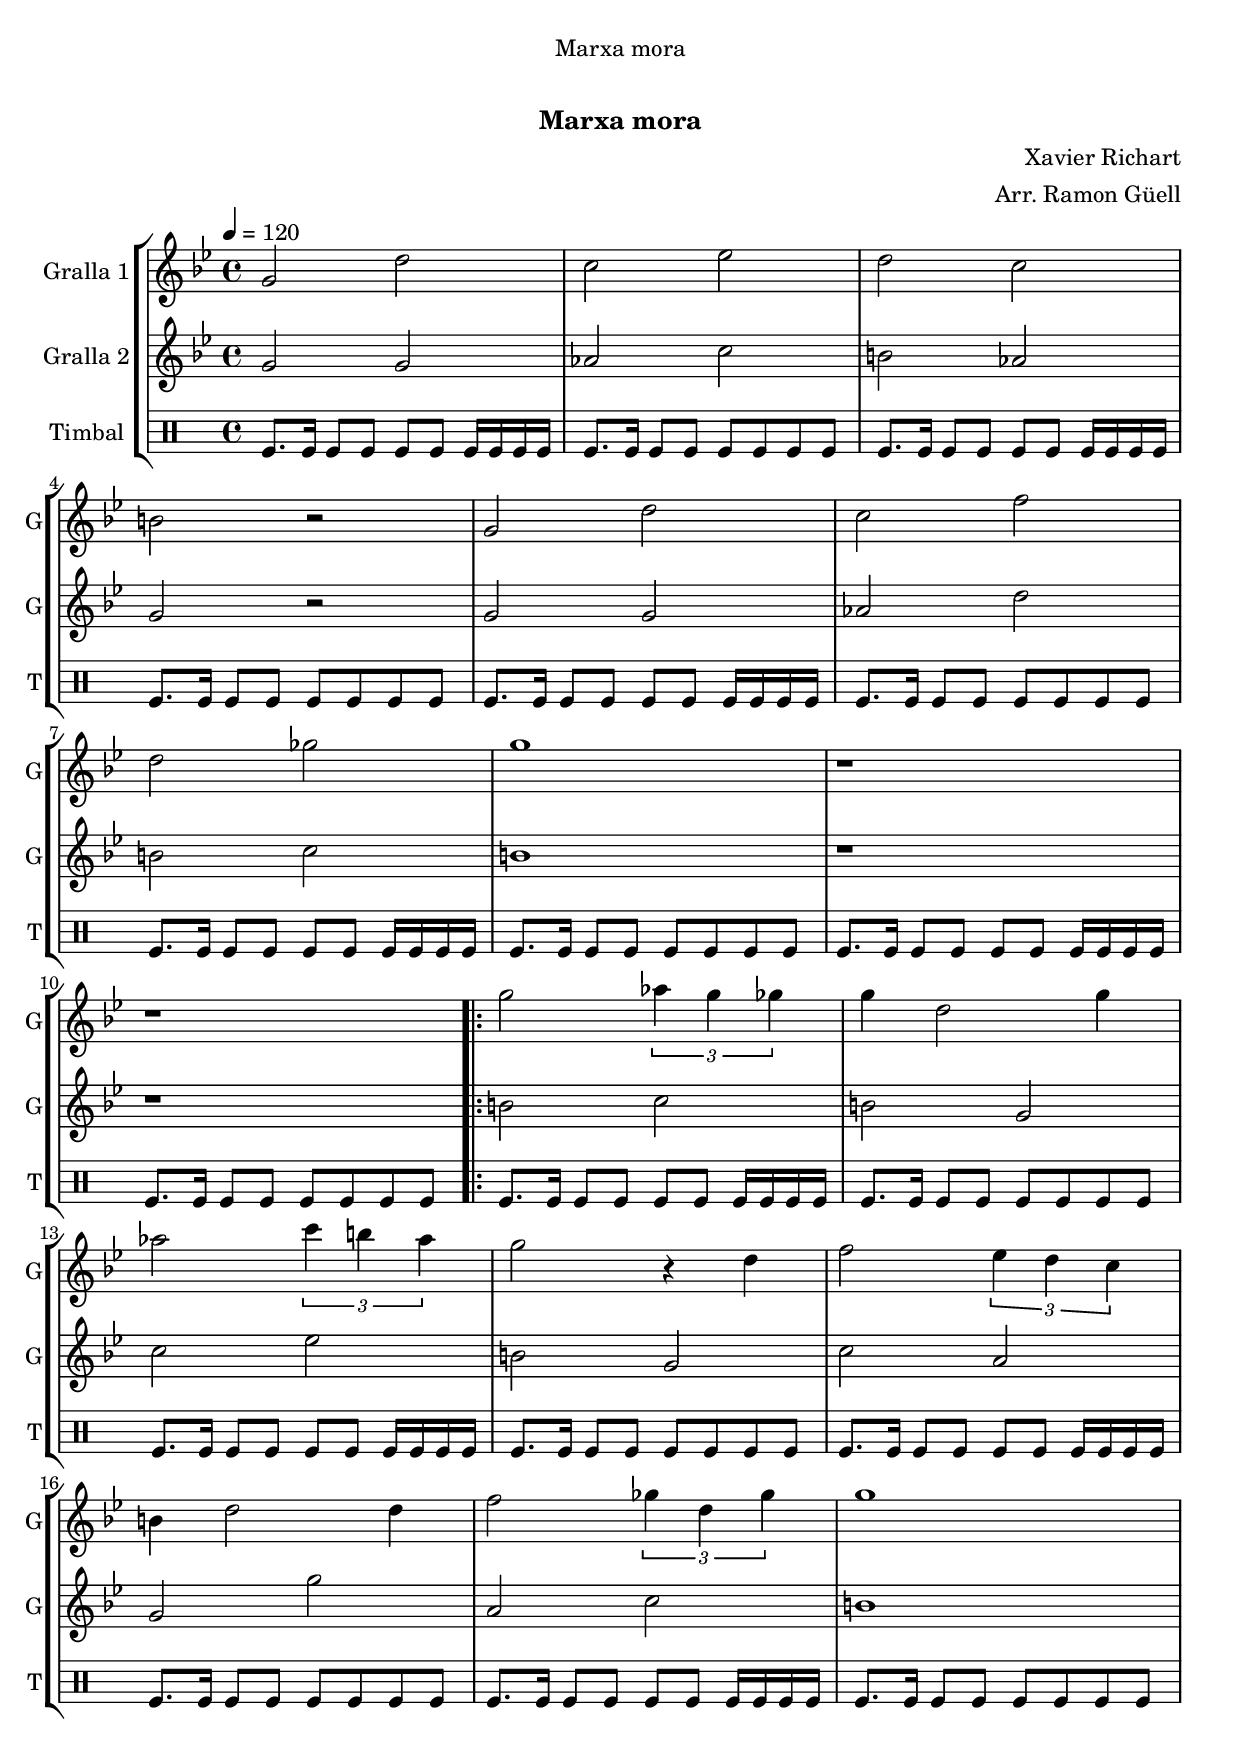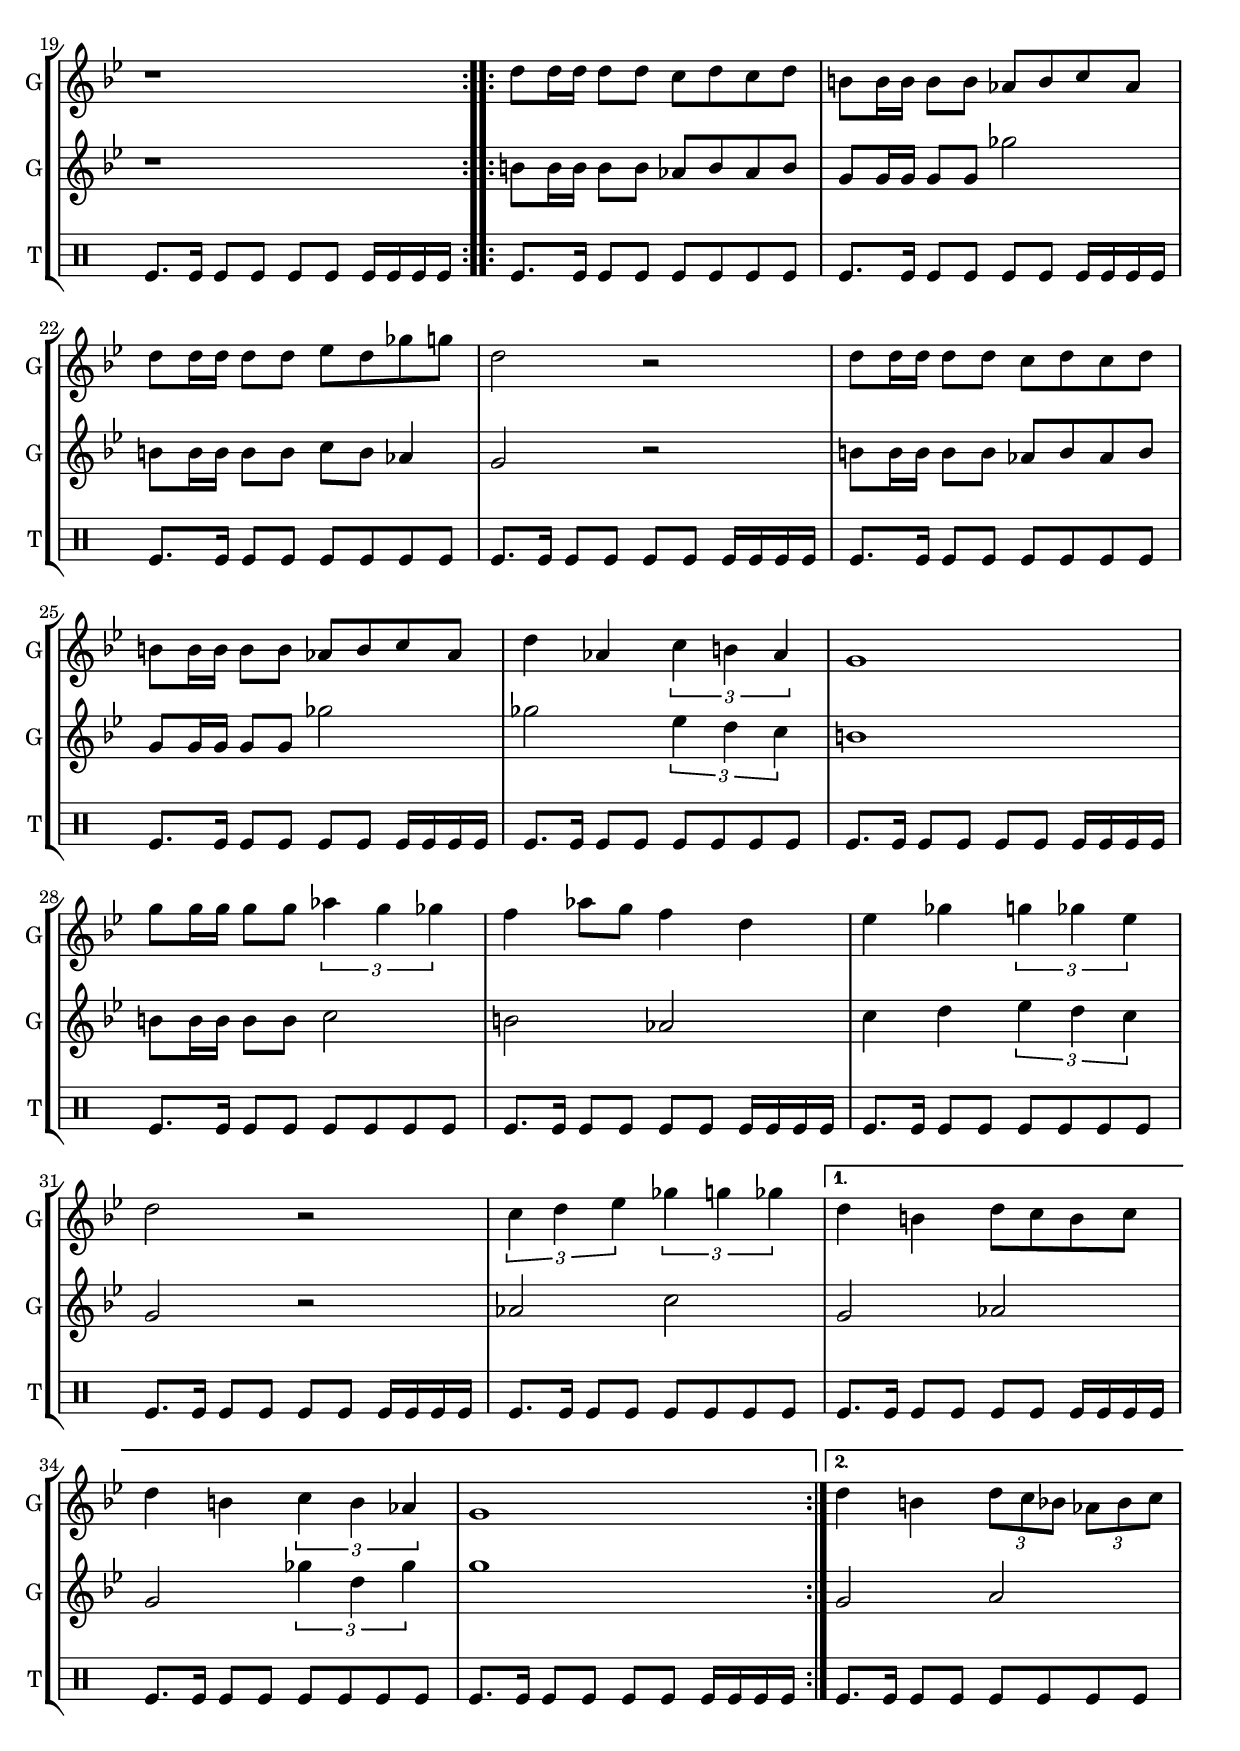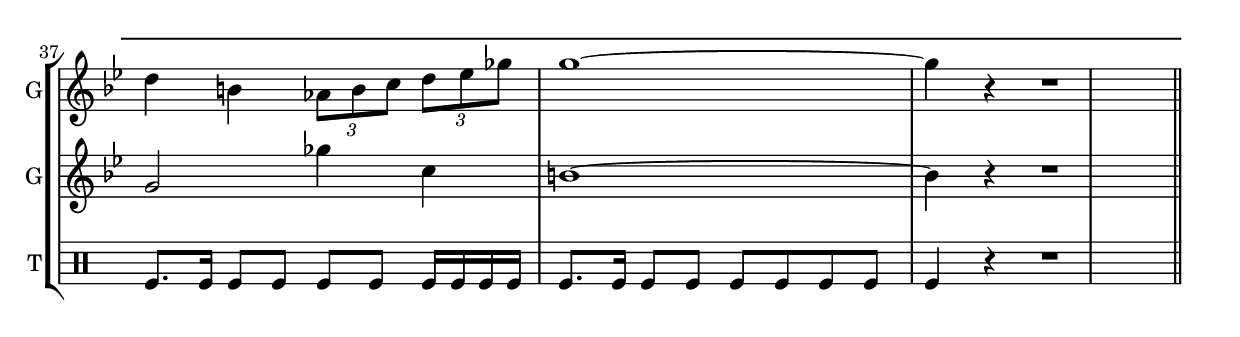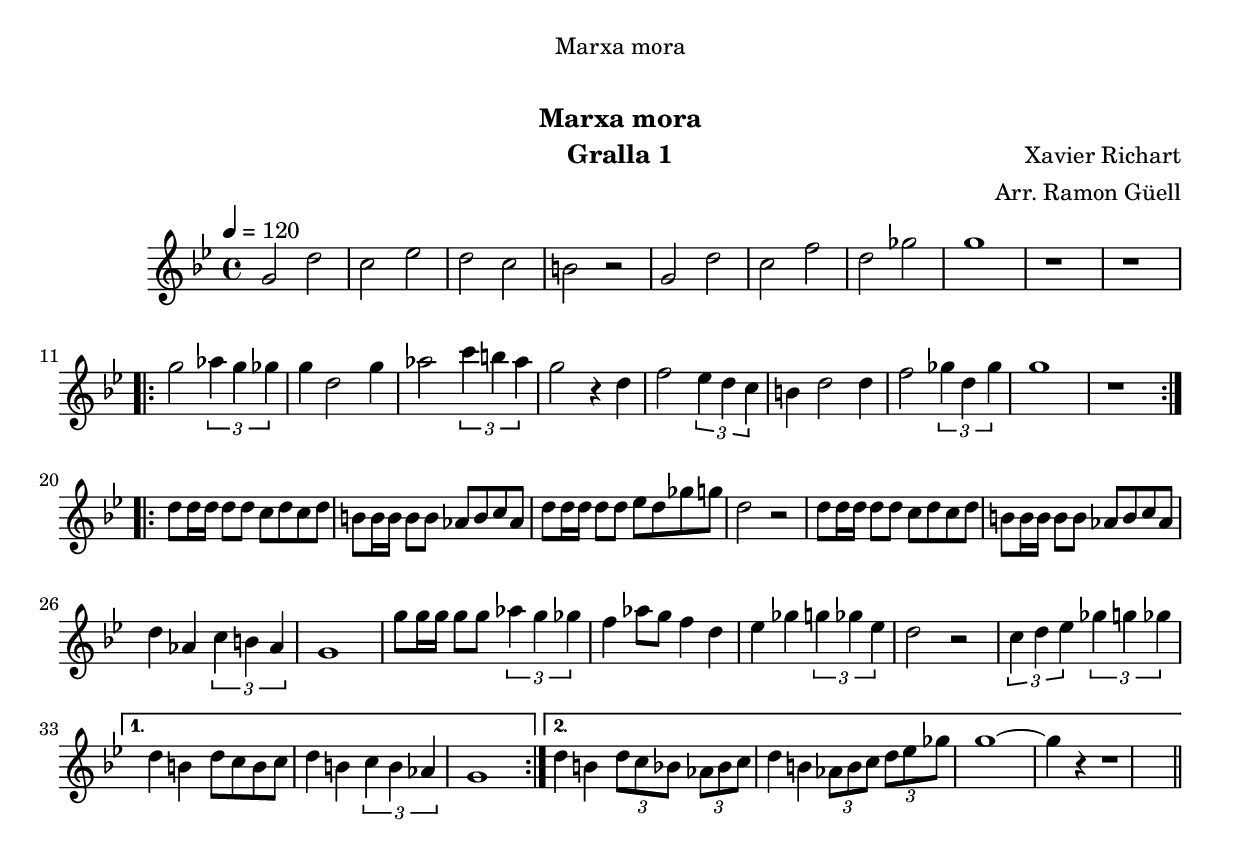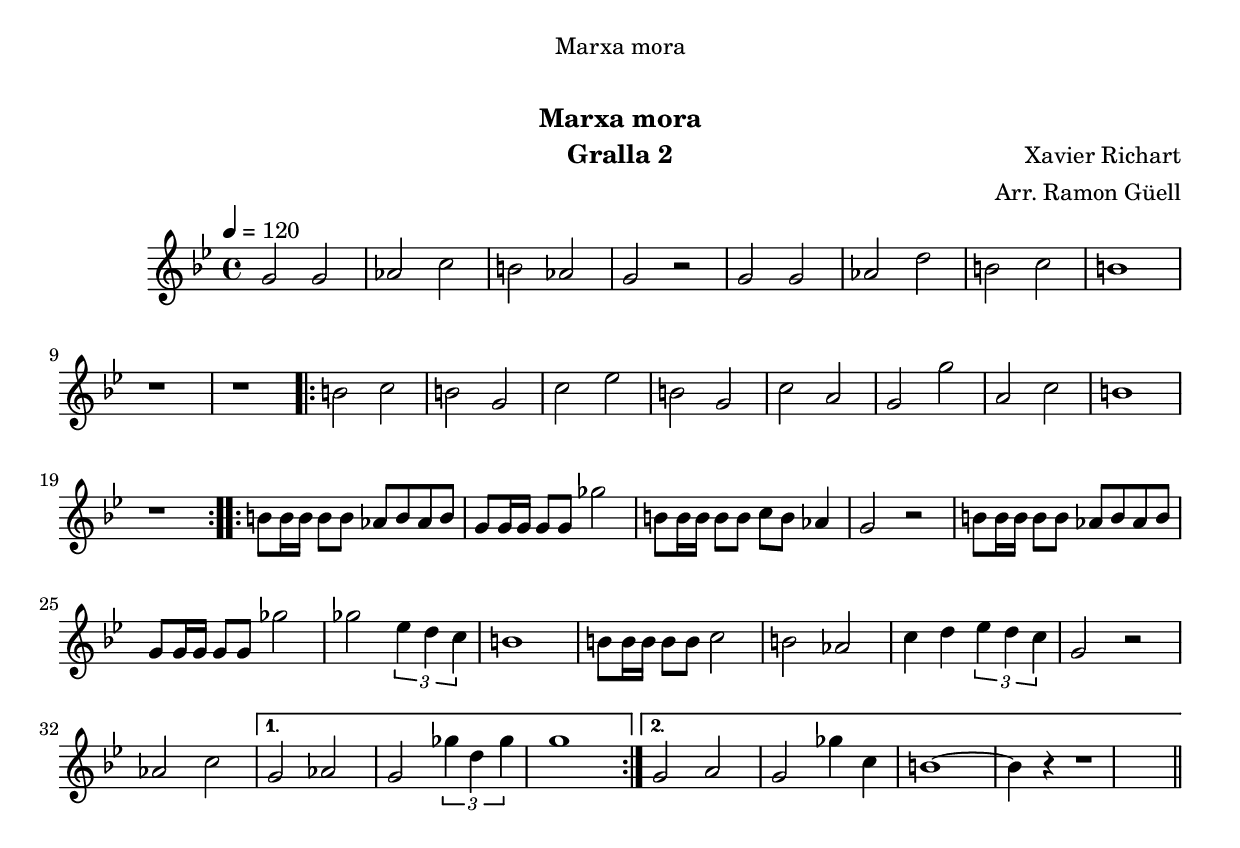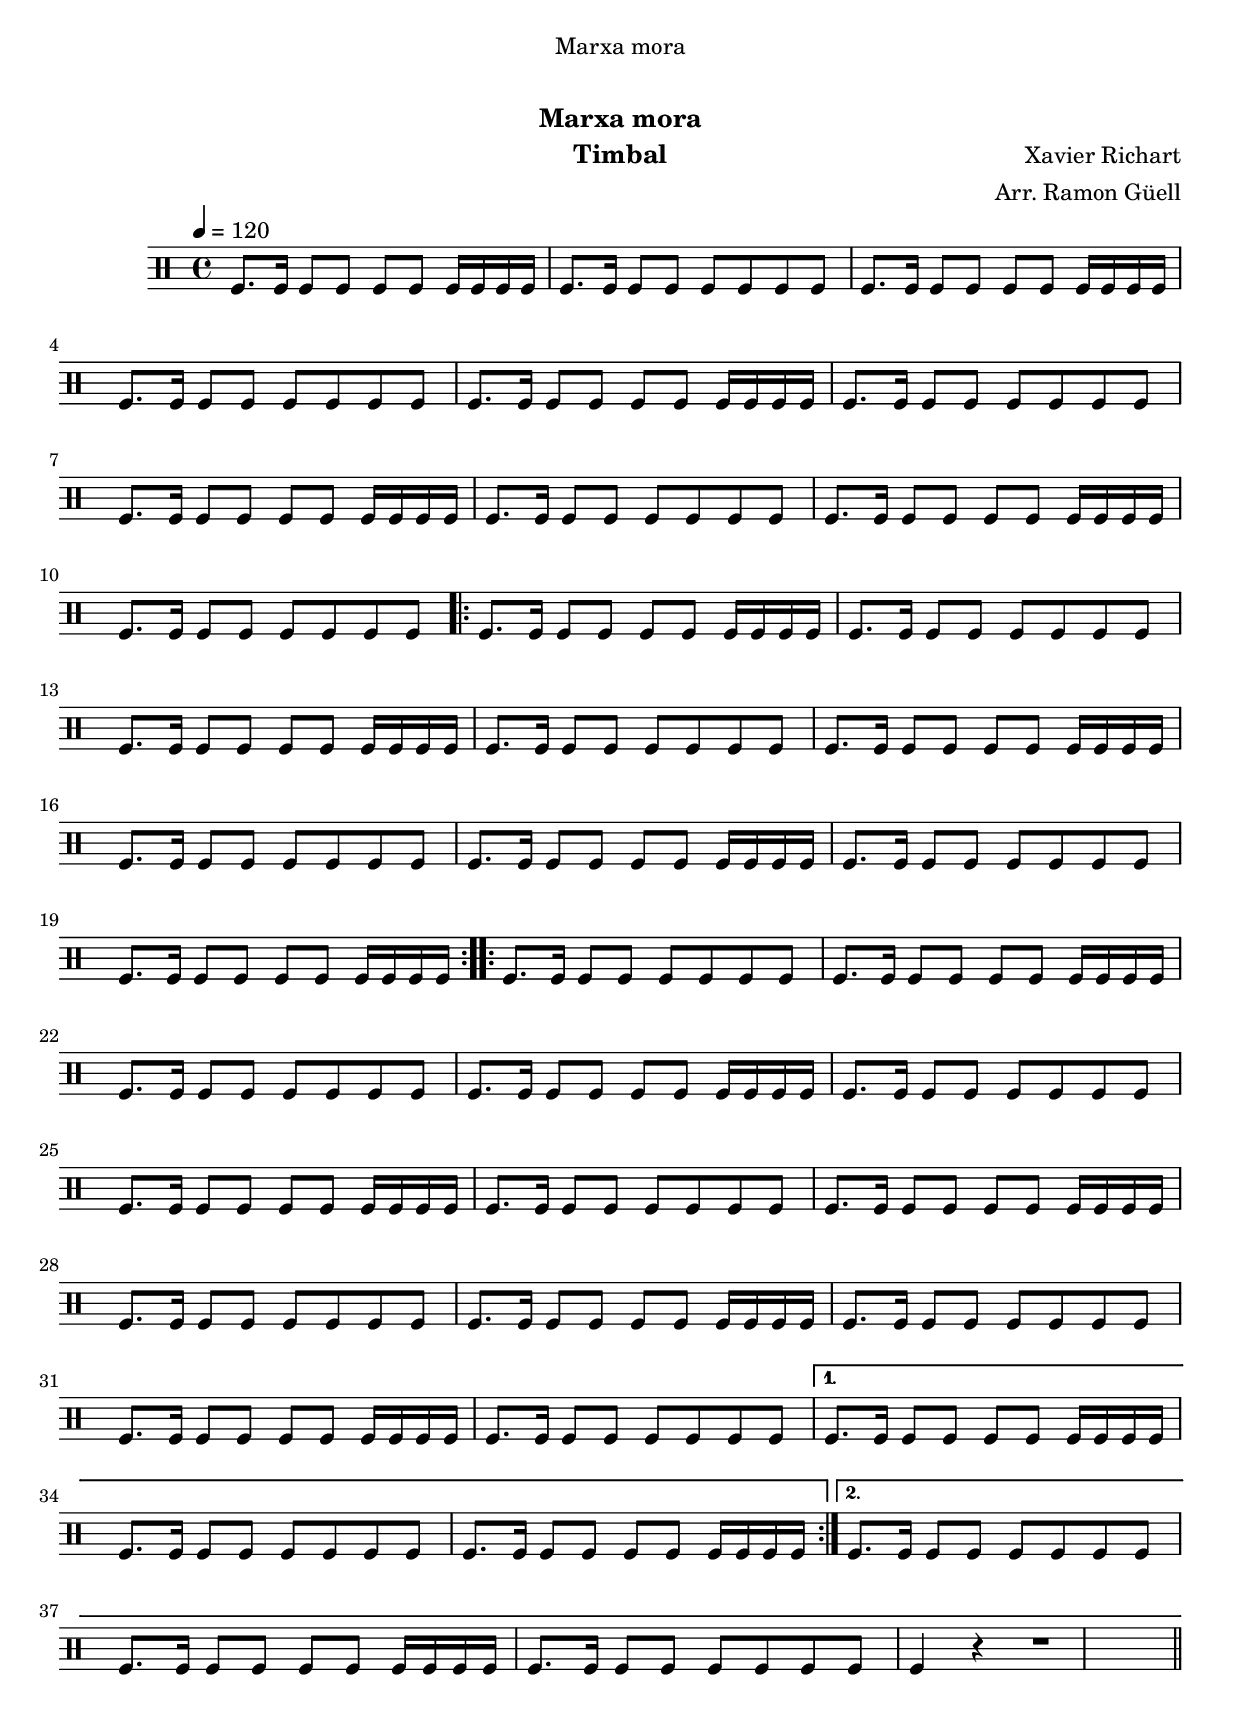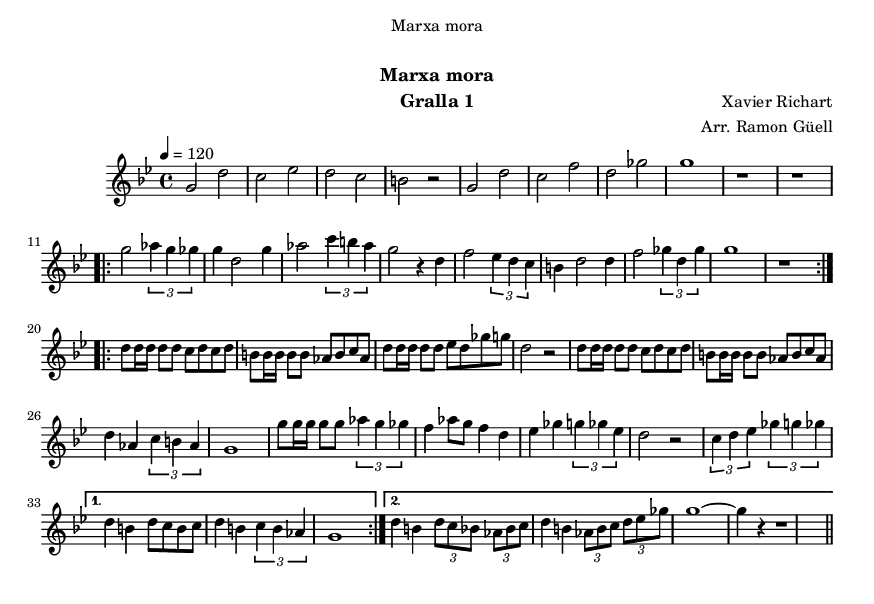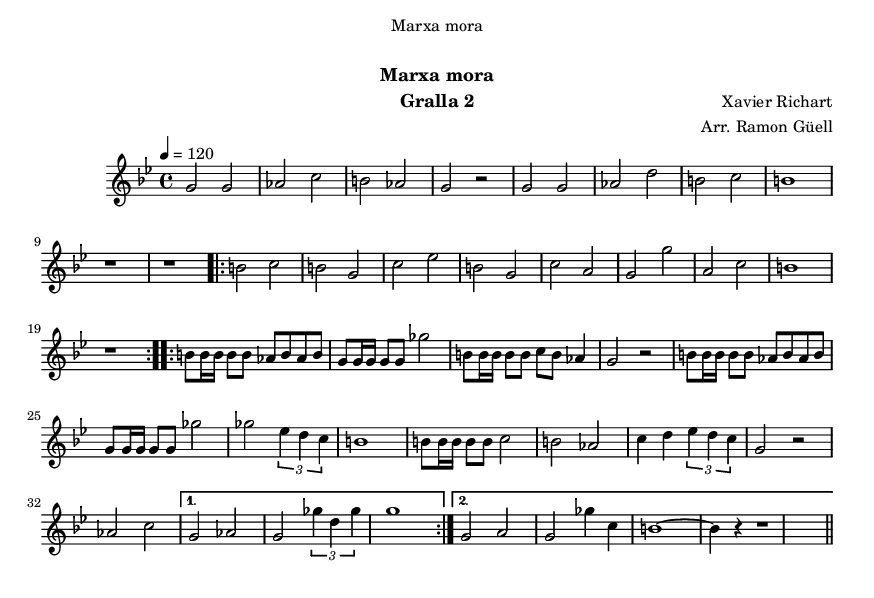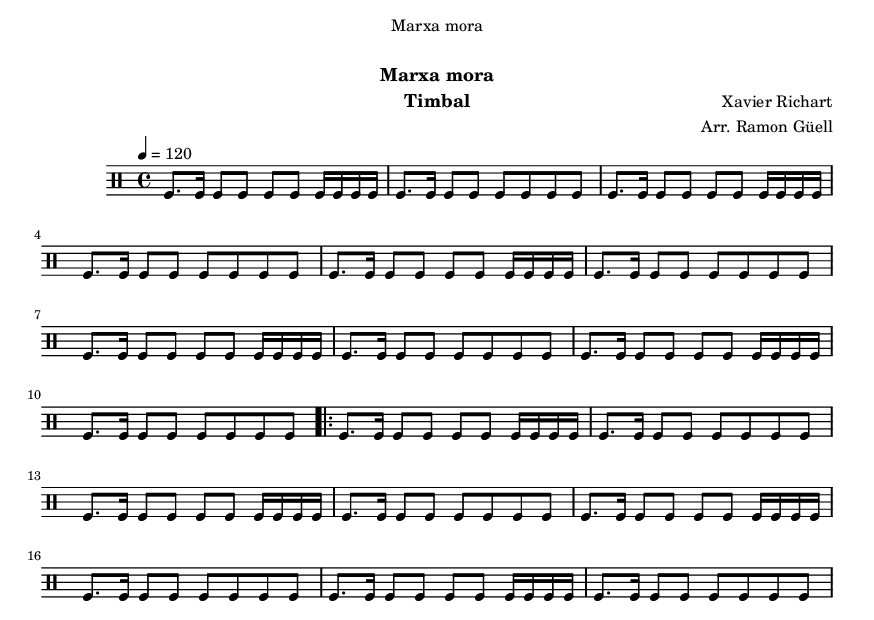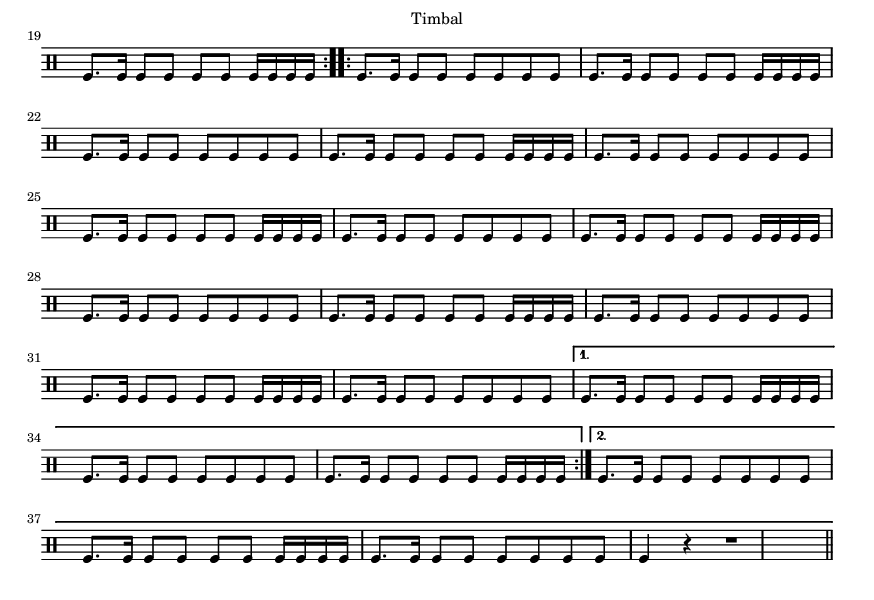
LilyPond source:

\version "2.16.0"

\header {
  dedication="Marxa mora"
  title="  "
  subtitle="Marxa mora"
  subsubtitle=""
  poet=""
  meter=""
  piece=""
  composer="Xavier Richart"
  arranger="Arr. Ramon Güell"
  opus=""
  instrument=""
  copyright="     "
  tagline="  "
}

liniaroAa =
\relative g'
{
  \tempo 4=120
  \clef treble
  \key bes \major
  \time 4/4
  g2 d'  |
  c2 ees  |
  d2 c  |
  b2 r  |
  %05
  g2 d'  |
  c2 f  |
  d2 ges  |
  g1  |
  r1  |
  %10
  r1  |
  \repeat volta 2 { g2 \times 2/3 { aes4 g ges }  |
  g4 d2 g4  |
  aes2 \times 2/3 { c4 b aes }  |
  g2 r4 d  |
  %15
  f2 \times 2/3 { ees4 d c }  |
  b4 d2 d4  |
  f2 \times 2/3 { ges4 d ges }  |
  g1  |
  r1  | }
  %20
  \repeat volta 2 { d8 d16 d d8 d c d c d  |
  b8 b16 b b8 b aes b c aes  |
  d8 d16 d d8 d ees d ges g  |
  d2 r  |
  d8 d16 d d8 d c d c d  |
  %25
  b8 b16 b b8 b aes b c aes  |
  d4 aes \times 2/3 { c b aes }  |
  g1  |
  g'8 g16 g g8 g \times 2/3 { aes4 g ges }  |
  f4 aes8 g f4 d  |
  %30
  ees4 ges \times 2/3 { g ges ees }  |
  d2 r  |
  \times 2/3 { c4 d ees } \times 2/3 { ges g ges } }
  \alternative { { d4 b d8 c b c  |
  d4 b \times 2/3 { c b aes }  |
  %35
  g1 }
  { d'4 b \times 2/3 { d8 c bes } \times 2/3 { aes bes c }  |
  d4 b \times 2/3 { aes8 b c } \times 2/3 { d ees ges }  |
  g1 ~  |
  g4 r r1 } } \bar "||" % troigo!
}

liniaroAb =
\relative g'
{
  \tempo 4=120
  \clef treble
  \key bes \major
  \time 4/4
  g2 g  |
  aes2 c  |
  b2 aes  |
  g2 r  |
  %05
  g2 g  |
  aes2 d  |
  b2 c  |
  b1  |
  r1  |
  %10
  r1  |
  \repeat volta 2 { b2 c  |
  b2 g  |
  c2 ees  |
  b2 g  |
  %15
  c2 a  |
  g2 g'  |
  a,2 c  |
  b1  |
  r1  | }
  %20
  \repeat volta 2 { b8 b16 b b8 b aes b aes b  |
  g8 g16 g g8 g ges'2  |
  b,8 b16 b b8 b c b aes4  |
  g2 r  |
  b8 b16 b b8 b aes b aes b  |
  %25
  g8 g16 g g8 g ges'2  |
  ges2 \times 2/3 { ees4 d c }  |
  b1  |
  b8 b16 b b8 b c2  |
  b2 aes  |
  %30
  c4 d \times 2/3 { ees d c }  |
  g2 r  |
  aes2 c }
  \alternative { { g2 aes  |
  g2 \times 2/3 { ges'4 d ges }  |
  %35
  g1 }
  { g,2 a  |
  g2 ges'4 c,  |
  b1 ~  |
  b4 r r1 } } \bar "||" % troigo!
}

liniaroAc =
\drummode
{
  \tempo 4=120
  \time 4/4
  tomfl8. tomfl16 tomfl8 tomfl tomfl tomfl tomfl16 tomfl tomfl tomfl  |
  tomfl8. tomfl16 tomfl8 tomfl tomfl tomfl tomfl tomfl  |
  tomfl8. tomfl16 tomfl8 tomfl tomfl tomfl tomfl16 tomfl tomfl tomfl  |
  tomfl8. tomfl16 tomfl8 tomfl tomfl tomfl tomfl tomfl  |
  %05
  tomfl8. tomfl16 tomfl8 tomfl tomfl tomfl tomfl16 tomfl tomfl tomfl  |
  tomfl8. tomfl16 tomfl8 tomfl tomfl tomfl tomfl tomfl  |
  tomfl8. tomfl16 tomfl8 tomfl tomfl tomfl tomfl16 tomfl tomfl tomfl  |
  tomfl8. tomfl16 tomfl8 tomfl tomfl tomfl tomfl tomfl  |
  tomfl8. tomfl16 tomfl8 tomfl tomfl tomfl tomfl16 tomfl tomfl tomfl  |
  %10
  tomfl8. tomfl16 tomfl8 tomfl tomfl tomfl tomfl tomfl  |
  \repeat volta 2 { tomfl8. tomfl16 tomfl8 tomfl tomfl tomfl tomfl16 tomfl tomfl tomfl  |
  tomfl8. tomfl16 tomfl8 tomfl tomfl tomfl tomfl tomfl  |
  tomfl8. tomfl16 tomfl8 tomfl tomfl tomfl tomfl16 tomfl tomfl tomfl  |
  tomfl8. tomfl16 tomfl8 tomfl tomfl tomfl tomfl tomfl  |
  %15
  tomfl8. tomfl16 tomfl8 tomfl tomfl tomfl tomfl16 tomfl tomfl tomfl  |
  tomfl8. tomfl16 tomfl8 tomfl tomfl tomfl tomfl tomfl  |
  tomfl8. tomfl16 tomfl8 tomfl tomfl tomfl tomfl16 tomfl tomfl tomfl  |
  tomfl8. tomfl16 tomfl8 tomfl tomfl tomfl tomfl tomfl  |
  tomfl8. tomfl16 tomfl8 tomfl tomfl tomfl tomfl16 tomfl tomfl tomfl  | }
  %20
  \repeat volta 2 { tomfl8. tomfl16 tomfl8 tomfl tomfl tomfl tomfl tomfl  |
  tomfl8. tomfl16 tomfl8 tomfl tomfl tomfl tomfl16 tomfl tomfl tomfl  |
  tomfl8. tomfl16 tomfl8 tomfl tomfl tomfl tomfl tomfl  |
  tomfl8. tomfl16 tomfl8 tomfl tomfl tomfl tomfl16 tomfl tomfl tomfl  |
  tomfl8. tomfl16 tomfl8 tomfl tomfl tomfl tomfl tomfl  |
  %25
  tomfl8. tomfl16 tomfl8 tomfl tomfl tomfl tomfl16 tomfl tomfl tomfl  |
  tomfl8. tomfl16 tomfl8 tomfl tomfl tomfl tomfl tomfl  |
  tomfl8. tomfl16 tomfl8 tomfl tomfl tomfl tomfl16 tomfl tomfl tomfl  |
  tomfl8. tomfl16 tomfl8 tomfl tomfl tomfl tomfl tomfl  |
  tomfl8. tomfl16 tomfl8 tomfl tomfl tomfl tomfl16 tomfl tomfl tomfl  |
  %30
  tomfl8. tomfl16 tomfl8 tomfl tomfl tomfl tomfl tomfl  |
  tomfl8. tomfl16 tomfl8 tomfl tomfl tomfl tomfl16 tomfl tomfl tomfl  |
  tomfl8. tomfl16 tomfl8 tomfl tomfl tomfl tomfl tomfl }
  \alternative { { tomfl8. tomfl16 tomfl8 tomfl tomfl tomfl tomfl16 tomfl tomfl tomfl  |
  tomfl8. tomfl16 tomfl8 tomfl tomfl tomfl tomfl tomfl  |
  %35
  tomfl8. tomfl16 tomfl8 tomfl tomfl tomfl tomfl16 tomfl tomfl tomfl }
  { tomfl8. tomfl16 tomfl8 tomfl tomfl tomfl tomfl tomfl  |
  tomfl8. tomfl16 tomfl8 tomfl tomfl tomfl tomfl16 tomfl tomfl tomfl  |
  tomfl8. tomfl16 tomfl8 tomfl tomfl tomfl tomfl tomfl  |
  tomfl4 r r1 } } \bar "||" % troigo!
}

\book {

\paper {
  print-page-number = false
}

\bookpart {
  \score {
    \new StaffGroup {
      \override Score.RehearsalMark #'self-alignment-X = #LEFT
      <<
        \new Staff \with {instrumentName = #"Gralla 1" shortInstrumentName = #"G"} \liniaroAa
        \new Staff \with {instrumentName = #"Gralla 2" shortInstrumentName = #"G"} \liniaroAb
        \new DrumStaff \with {instrumentName = #"Timbal" shortInstrumentName = #"T"} \liniaroAc
      >>
    }
    \layout {}
  }\score { \unfoldRepeats
    \new StaffGroup {
      \override Score.RehearsalMark #'self-alignment-X = #LEFT
      <<
        \new Staff \with {instrumentName = #"Gralla 1" shortInstrumentName = #"G"} \liniaroAa
        \new Staff \with {instrumentName = #"Gralla 2" shortInstrumentName = #"G"} \liniaroAb
        \new DrumStaff \with {instrumentName = #"Timbal" shortInstrumentName = #"T"} \liniaroAc
      >>
    }
    \midi {}
  }
}

\bookpart {
  \header {instrument="Gralla 1"}
  \score {
    \new StaffGroup {
      \override Score.RehearsalMark #'self-alignment-X = #LEFT
      <<
        \new Staff \liniaroAa
      >>
    }
    \layout {}
  }\score { \unfoldRepeats
    \new StaffGroup {
      \override Score.RehearsalMark #'self-alignment-X = #LEFT
      <<
        \new Staff \liniaroAa
      >>
    }
    \midi {}
  }
}

\bookpart {
  \header {instrument="Gralla 2"}
  \score {
    \new StaffGroup {
      \override Score.RehearsalMark #'self-alignment-X = #LEFT
      <<
        \new Staff \liniaroAb
      >>
    }
    \layout {}
  }\score { \unfoldRepeats
    \new StaffGroup {
      \override Score.RehearsalMark #'self-alignment-X = #LEFT
      <<
        \new Staff \liniaroAb
      >>
    }
    \midi {}
  }
}

\bookpart {
  \header {instrument="Timbal"}
  \score {
    \new StaffGroup {
      \override Score.RehearsalMark #'self-alignment-X = #LEFT
      <<
        \new DrumStaff \liniaroAc
      >>
    }
    \layout {}
  }\score { \unfoldRepeats
    \new StaffGroup {
      \override Score.RehearsalMark #'self-alignment-X = #LEFT
      <<
        \new DrumStaff \liniaroAc
      >>
    }
    \midi {}
  }
}

}

\book {

\paper {
  print-page-number = false
  #(set-paper-size "a6landscape")
  #(layout-set-staff-size 14)
}

\bookpart {
  \header {instrument="Gralla 1"}
  \score {
    \new StaffGroup {
      \override Score.RehearsalMark #'self-alignment-X = #LEFT
      <<
        \new Staff \liniaroAa
      >>
    }
    \layout {}
  }
}

\bookpart {
  \header {instrument="Gralla 2"}
  \score {
    \new StaffGroup {
      \override Score.RehearsalMark #'self-alignment-X = #LEFT
      <<
        \new Staff \liniaroAb
      >>
    }
    \layout {}
  }
}

\bookpart {
  \header {instrument="Timbal"}
  \score {
    \new StaffGroup {
      \override Score.RehearsalMark #'self-alignment-X = #LEFT
      <<
        \new DrumStaff \liniaroAc
      >>
    }
    \layout {}
  }
}

}

